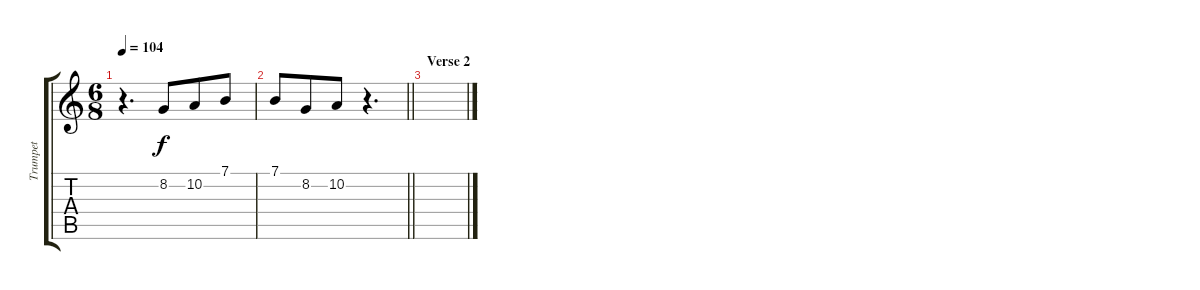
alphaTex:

\track ("Trumpet" "Trumpet") {instrument trumpet}
\staff {score tabs}
\tuning (E4 B3 G3 D3 A2 E2) {hide}
\ts (6 8)
\tempo 104
\clef g2
\ks c
r.4{d dy f} 8.2.8 10.2.8 7.1.8 |
\barLineRight lightlight
7.1.8 8.2.8 10.2.8 r.4{d} |
\section ("" "Verse 2")
